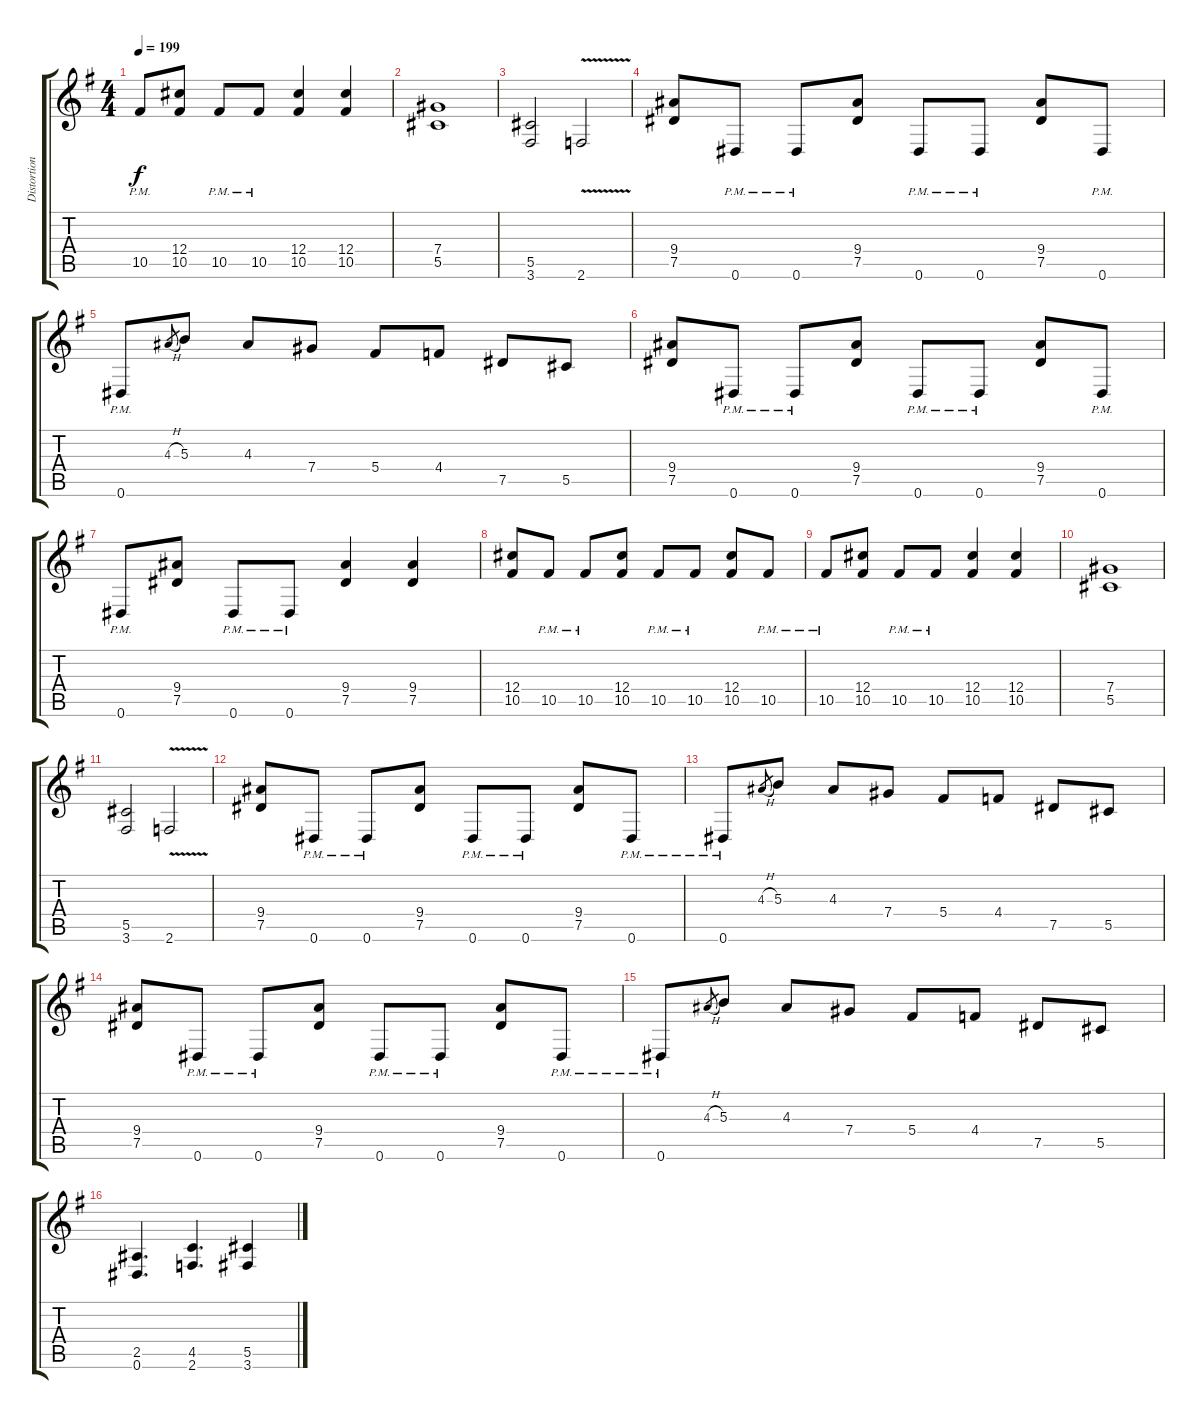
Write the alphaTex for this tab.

\track ("Distortion" "Distortion") {instrument distortionguitar}
\staff {score tabs}
\tuning (Eb4 Bb3 Gb3 Db3 Ab2 Eb2) {hide}
\ts (4 4)
\tempo 199
\clef g2
\ks g
10.5{pm}.8{dy f} (12.4 10.5).8 10.5{pm}.8 10.5{pm}.8 (12.4 10.5).4 (12.4 10.5).4 |
(7.4 5.5).1 |
(5.5 3.6).2 2.6{v}.2 |
(9.4 7.5).8 0.6{pm}.8 0.6{pm}.8 (9.4 7.5).8 0.6{pm}.8 0.6{pm}.8 (9.4 7.5).8 0.6{pm}.8 |
0.6{pm}.8 4.3{h}.8{gr} 5.3.8 4.3.8 7.4.8 5.4.8 4.4.8 7.5.8 5.5.8 |
(9.4 7.5).8 0.6{pm}.8 0.6{pm}.8 (9.4 7.5).8 0.6{pm}.8 0.6{pm}.8 (9.4 7.5).8 0.6{pm}.8 |
0.6{pm}.8 (9.4 7.5).8 0.6{pm}.8 0.6{pm}.8 (9.4 7.5).4 (9.4 7.5).4 |
(12.4 10.5).8 10.5{pm}.8 10.5{pm}.8 (12.4 10.5).8 10.5{pm}.8 10.5{pm}.8 (12.4 10.5).8 10.5{pm}.8 |
10.5{pm}.8 (12.4 10.5).8 10.5{pm}.8 10.5{pm}.8 (12.4 10.5).4 (12.4 10.5).4 |
(7.4 5.5).1 |
(5.5 3.6).2 2.6{v}.2 |
(9.4 7.5).8 0.6{pm}.8 0.6{pm}.8 (9.4 7.5).8 0.6{pm}.8 0.6{pm}.8 (9.4 7.5).8 0.6{pm}.8 |
0.6{pm}.8 4.3{h}.8{gr} 5.3.8 4.3.8 7.4.8 5.4.8 4.4.8 7.5.8 5.5.8 |
(9.4 7.5).8 0.6{pm}.8 0.6{pm}.8 (9.4 7.5).8 0.6{pm}.8 0.6{pm}.8 (9.4 7.5).8 0.6{pm}.8 |
0.6{pm}.8 4.3{h}.8{gr} 5.3.8 4.3.8 7.4.8 5.4.8 4.4.8 7.5.8 5.5.8 |
(2.5 0.6).4{d} (4.5 2.6).4{d} (5.5 3.6).4
